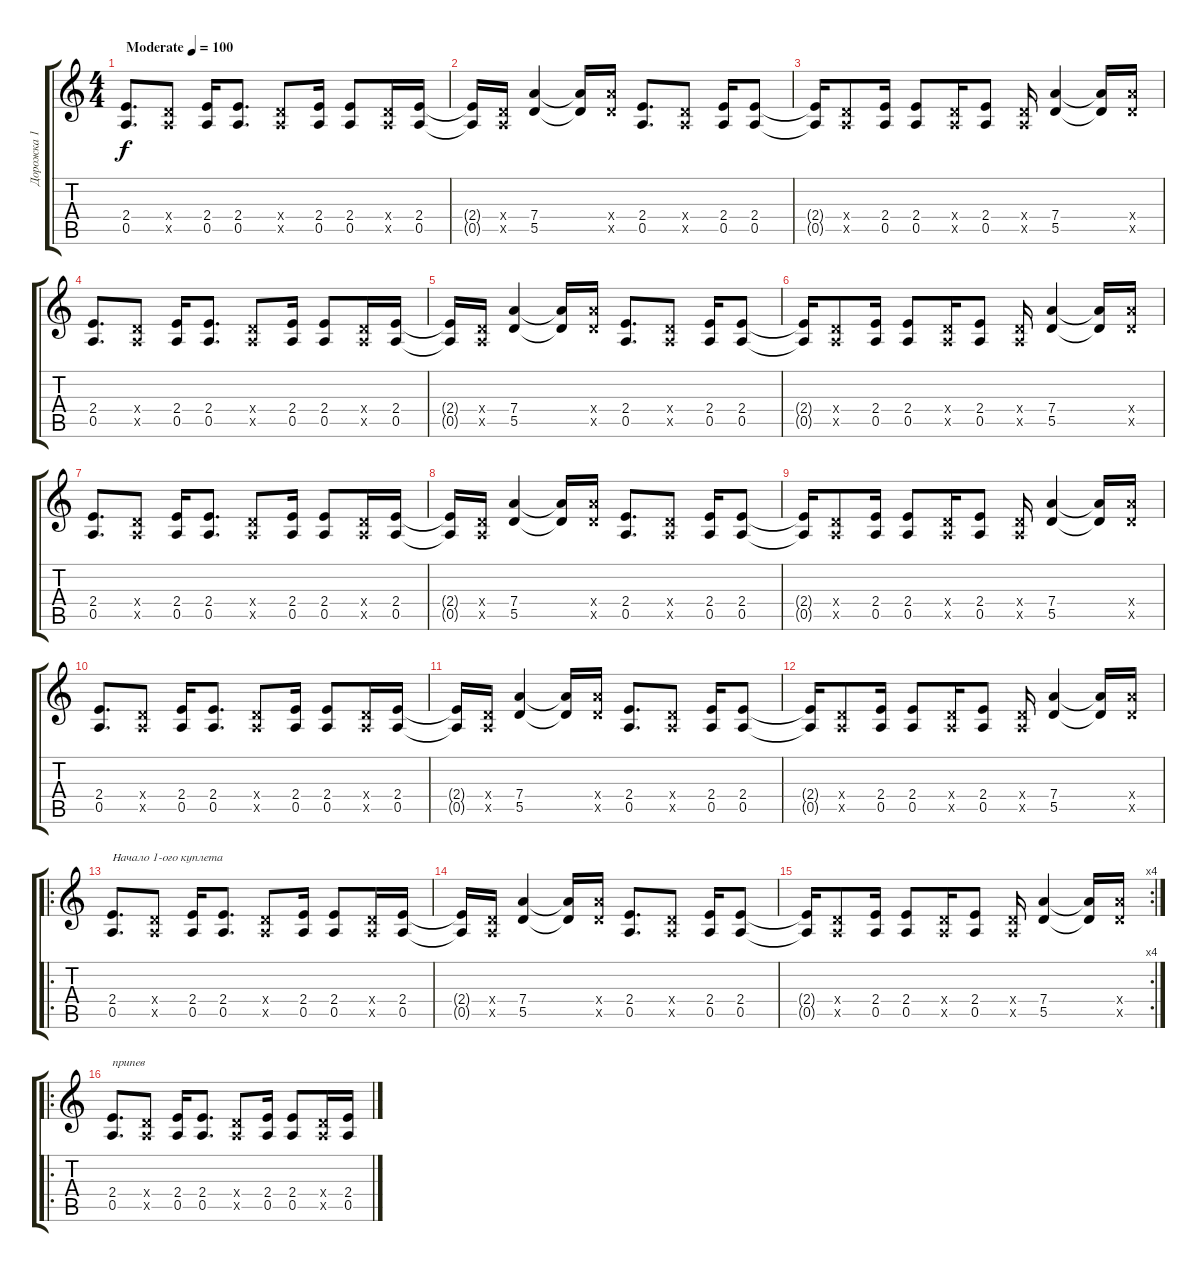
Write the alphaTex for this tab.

\track ("Дорожка 1" "Дорожка 1") {instrument distortionguitar}
\staff {score tabs}
\tuning (E4 B3 G3 D3 A2 E2) {hide}
\ts (4 4)
\tempo (100 "Moderate")
\clef g2
\ks c
(2.4 0.5).8{d dy f instrument distortionguitar} (0.4{x} 0.5{x}).8 (2.4 0.5).16 (2.4 0.5).8{d} (0.4{x} 0.5{x}).8 (2.4 0.5).16 (2.4 0.5).8 (0.4{x} 0.5{x}).16 (2.4 0.5).16 |
(2.4{t} 0.5{t}).16 (0.4{x} 0.5{x}).16 (7.4 5.5).4 (7.4{t} 5.5{t}).16 (7.4{x} 5.5{x}).16 (2.4 0.5).8{d} (0.4{x} 0.5{x}).8 (2.4 0.5).16 (2.4 0.5).8 |
(2.4{t} 0.5{t}).16 (0.4{x} 0.5{x}).8 (2.4 0.5).16 (2.4 0.5).8 (0.4{x} 0.5{x}).16 (2.4 0.5).8 (0.4{x} 0.5{x}).16 (7.4 5.5).4 (7.4{t} 5.5{t}).16 (7.4{x} 5.5{x}).16 |
(2.4 0.5).8{d} (0.4{x} 0.5{x}).8 (2.4 0.5).16 (2.4 0.5).8{d} (0.4{x} 0.5{x}).8 (2.4 0.5).16 (2.4 0.5).8 (0.4{x} 0.5{x}).16 (2.4 0.5).16 |
(2.4{t} 0.5{t}).16 (0.4{x} 0.5{x}).16 (7.4 5.5).4 (7.4{t} 5.5{t}).16 (7.4{x} 5.5{x}).16 (2.4 0.5).8{d} (0.4{x} 0.5{x}).8 (2.4 0.5).16 (2.4 0.5).8 |
(2.4{t} 0.5{t}).16 (0.4{x} 0.5{x}).8 (2.4 0.5).16 (2.4 0.5).8 (0.4{x} 0.5{x}).16 (2.4 0.5).8 (0.4{x} 0.5{x}).16 (7.4 5.5).4 (7.4{t} 5.5{t}).16 (7.4{x} 5.5{x}).16 |
(2.4 0.5).8{d} (0.4{x} 0.5{x}).8 (2.4 0.5).16 (2.4 0.5).8{d} (0.4{x} 0.5{x}).8 (2.4 0.5).16 (2.4 0.5).8 (0.4{x} 0.5{x}).16 (2.4 0.5).16 |
(2.4{t} 0.5{t}).16 (0.4{x} 0.5{x}).16 (7.4 5.5).4 (7.4{t} 5.5{t}).16 (7.4{x} 5.5{x}).16 (2.4 0.5).8{d} (0.4{x} 0.5{x}).8 (2.4 0.5).16 (2.4 0.5).8 |
(2.4{t} 0.5{t}).16 (0.4{x} 0.5{x}).8 (2.4 0.5).16 (2.4 0.5).8 (0.4{x} 0.5{x}).16 (2.4 0.5).8 (0.4{x} 0.5{x}).16 (7.4 5.5).4 (7.4{t} 5.5{t}).16 (7.4{x} 5.5{x}).16 |
(2.4 0.5).8{d} (0.4{x} 0.5{x}).8 (2.4 0.5).16 (2.4 0.5).8{d} (0.4{x} 0.5{x}).8 (2.4 0.5).16 (2.4 0.5).8 (0.4{x} 0.5{x}).16 (2.4 0.5).16 |
(2.4{t} 0.5{t}).16 (0.4{x} 0.5{x}).16 (7.4 5.5).4 (7.4{t} 5.5{t}).16 (7.4{x} 5.5{x}).16 (2.4 0.5).8{d} (0.4{x} 0.5{x}).8 (2.4 0.5).16 (2.4 0.5).8 |
(2.4{t} 0.5{t}).16 (0.4{x} 0.5{x}).8 (2.4 0.5).16 (2.4 0.5).8 (0.4{x} 0.5{x}).16 (2.4 0.5).8 (0.4{x} 0.5{x}).16 (7.4 5.5).4 (7.4{t} 5.5{t}).16 (7.4{x} 5.5{x}).16 |
\ro
(2.4 0.5).8{d txt "Начало 1-ого куплета"} (0.4{x} 0.5{x}).8 (2.4 0.5).16 (2.4 0.5).8{d} (0.4{x} 0.5{x}).8 (2.4 0.5).16 (2.4 0.5).8 (0.4{x} 0.5{x}).16 (2.4 0.5).16 |
(2.4{t} 0.5{t}).16 (0.4{x} 0.5{x}).16 (7.4 5.5).4 (7.4{t} 5.5{t}).16 (7.4{x} 5.5{x}).16 (2.4 0.5).8{d} (0.4{x} 0.5{x}).8 (2.4 0.5).16 (2.4 0.5).8 |
\rc 4
(2.4{t} 0.5{t}).16 (0.4{x} 0.5{x}).8 (2.4 0.5).16 (2.4 0.5).8 (0.4{x} 0.5{x}).16 (2.4 0.5).8 (0.4{x} 0.5{x}).16 (7.4 5.5).4 (7.4{t} 5.5{t}).16 (7.4{x} 5.5{x}).16 |
\ro
(2.4 0.5).8{d txt "припев"} (0.4{x} 0.5{x}).8 (2.4 0.5).16 (2.4 0.5).8{d} (0.4{x} 0.5{x}).8 (2.4 0.5).16 (2.4 0.5).8 (0.4{x} 0.5{x}).16 (2.4 0.5).16
